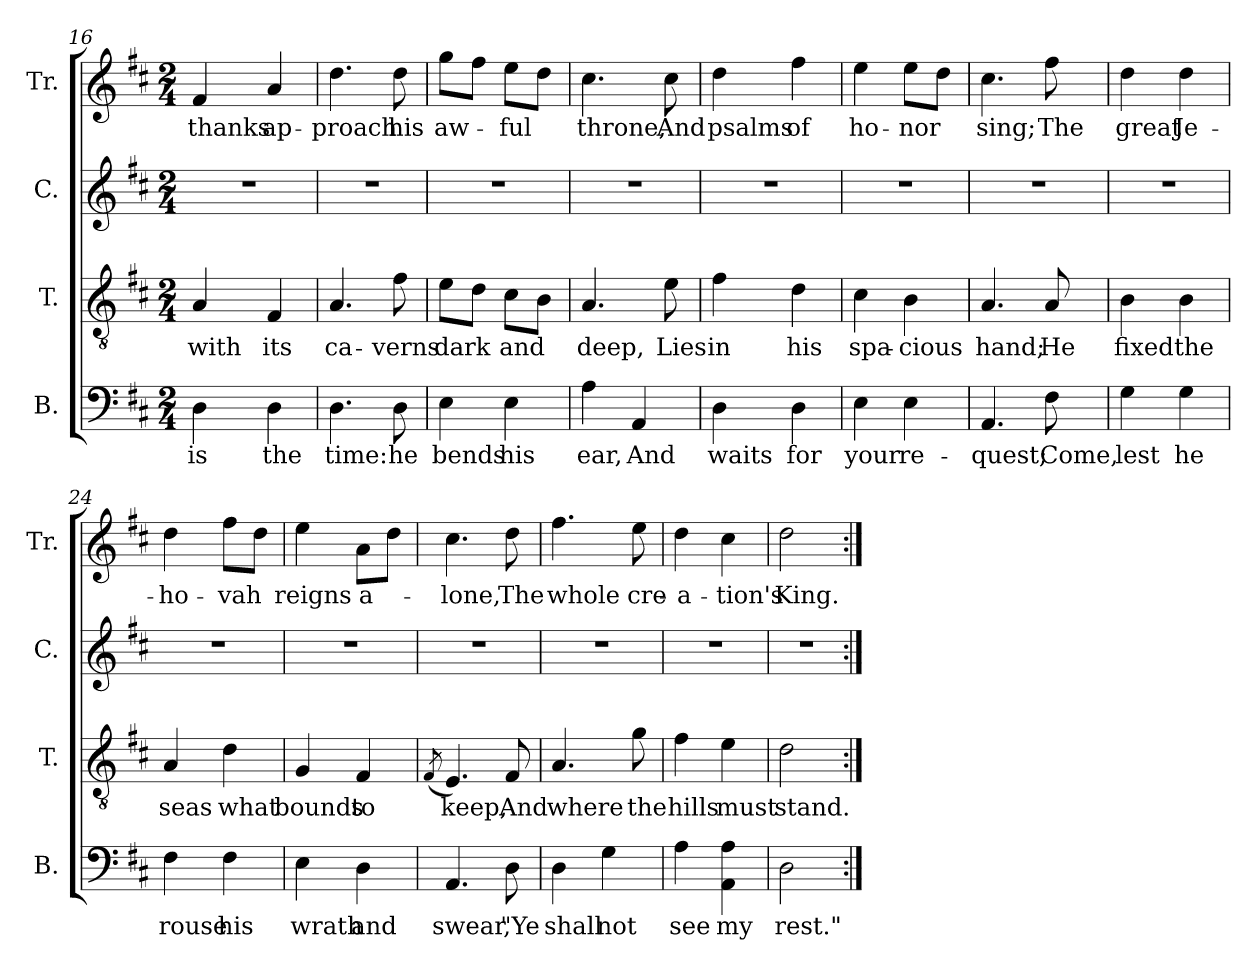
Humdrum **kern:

**kern	**text	**kern	**text	**kern	**kern	**text
*part4	*part4	*part3	*part3	*part2	*part1	*part1
*staff4	*staff4	*staff3	*staff3	*staff2	*staff1	*staff1
*I"B.	*	*I"T.	*	*I"C.	*I"Tr.	*
*I'B.	*	*I'T.	*	*I'C.	*I'Tr.	*
!!LO:LB:g=z
*clefF4	*	*clefGv2	*	*clefG2	*clefG2	*
*k[f#c#]	*	*k[f#c#]	*	*k[f#c#]	*k[f#c#]	*
*M2/4	*	*M2/4	*	*M2/4	*M2/4	*
=16	=16	=16	=16	=16	=16	=16
4D\	is	4A/	with	2r	4f#/	thanks
4D\	the	4F#/	its	.	4a/	ap-
=17	=17	=17	=17	=17	=17	=17
4.D\	time:	4.A/	ca-	2r	4.dd\	-proach
8D\	he	8f#\	-verns	.	8dd\	his
=18	=18	=18	=18	=18	=18	=18
4E\	bends	8e\L	dark	2r	8gg\L	aw-
.	.	8d\J	.	.	8ff#\J	.
4E\	his	8c#\L	and	.	8ee\L	-ful
.	.	8B\J	.	.	8dd\J	.
=19	=19	=19	=19	=19	=19	=19
4A\	ear,	4.A/	deep,	2r	4.cc#\	throne,
4AA/	And	.	.	.	.	.
.	.	8e\	Lies	.	8cc#\	And
=20	=20	=20	=20	=20	=20	=20
4D\	waits	4f#\	in	2r	4dd\	psalms
4D\	for	4d\	his	.	4ff#\	of
=21	=21	=21	=21	=21	=21	=21
4E\	your	4c#\	spa-	2r	4ee\	ho-
4E\	re-	4B\	-cious	.	8ee\L	-nor
.	.	.	.	.	8dd\J	.
=22	=22	=22	=22	=22	=22	=22
4.AA/	-quest;	4.A/	hand;	2r	4.cc#\	sing;
8F#\	Come,	8A/	He	.	8ff#\	The
=23	=23	=23	=23	=23	=23	=23
4G\	lest	4B\	fixed	2r	4dd\	great
4G\	he	4B\	the	.	4dd\	Je-
!!LO:LB:g=z
=24	=24	=24	=24	=24	=24	=24
4F#\	rouse	4A/	seas	2r	4dd\	-ho-
4F#\	his	4d\	what	.	8ff#\L	-vah
.	.	.	.	.	8dd\J	.
=25	=25	=25	=25	=25	=25	=25
4E\	wrath	4G/	bounds	2r	4ee\	reigns
4D\	and	4F#/	to	.	8a\L	a-
.	.	.	.	.	8dd\J	.
=26	=26	=26	=26	=26	=26	=26
.	.	(8qF#/	.	.	.	.
4.AA/	swear,	4.E/)	keep,	2r	4.cc#\	-lone,
8D\	"Ye	8F#/	And	.	8dd\	The
=27	=27	=27	=27	=27	=27	=27
4D\	shall	4.A/	where	2r	4.ff#\	whole
4G\	not	.	.	.	.	.
.	.	8g\	the	.	8ee\	cre-
=28	=28	=28	=28	=28	=28	=28
4A\	see	4f#\	hills	2r	4dd\	-a-
4AA\ 4A\	my	4e\	must	.	4cc#\	-tion's
=29	=29	=29	=29	=29	=29	=29
2D\	rest."	2d\	stand.	2r	2dd\	King.
=:|!	=:|!	=:|!	=:|!	=:|!	=:|!	=:|!
*-	*-	*-	*-	*-	*-	*-
